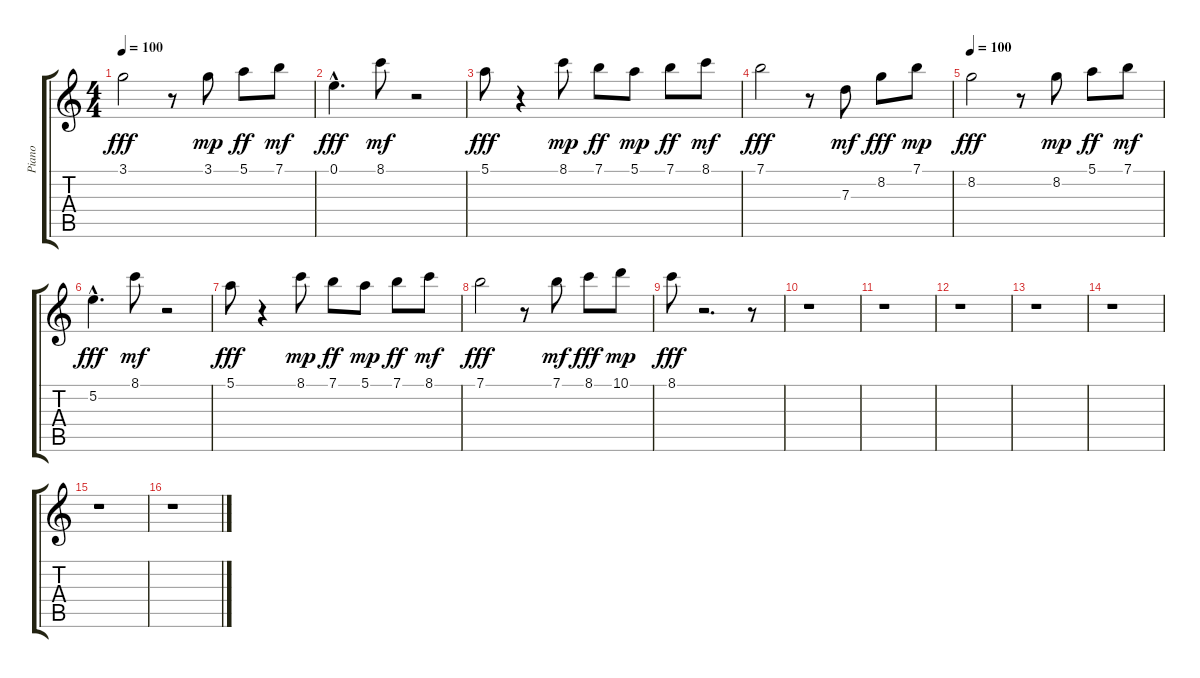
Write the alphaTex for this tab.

\track ("Piano" "Piano") {instrument electricguitarmuted}
\staff {score tabs}
\tuning (E4 B3 G3 D3 A2 E2) {hide}
\ts (4 4)
\tempo 100
\clef g2
\ks c
3.1.2{dy fff} r.8 3.1.8{dy mp} 5.1.8{dy ff} 7.1.8{dy mf} |
0.1{hac}.4{d dy fff} 8.1.8{dy mf} r.2 |
5.1.8{dy fff} r.4 8.1.8{dy mp} 7.1.8{dy ff} 5.1.8{dy mp} 7.1.8{dy ff} 8.1.8{dy mf} |
7.1.2{dy fff} r.8 7.3.8{dy mf} 8.2.8{dy fff} 7.1.8{dy mp} |
\tempo 100
8.2.2{dy fff} r.8 8.2.8{dy mp} 5.1.8{dy ff} 7.1.8{dy mf} |
5.2{hac}.4{d dy fff} 8.1.8{dy mf} r.2 |
5.1.8{dy fff} r.4 8.1.8{dy mp} 7.1.8{dy ff} 5.1.8{dy mp} 7.1.8{dy ff} 8.1.8{dy mf} |
7.1.2{dy fff} r.8 7.1.8{dy mf} 8.1.8{dy fff} 10.1.8{dy mp} |
8.1.8{dy fff} r.2{d} r.8 |
r.1 |
r.1 |
r.1 |
r.1 |
r.1 |
r.1 |
r.1
